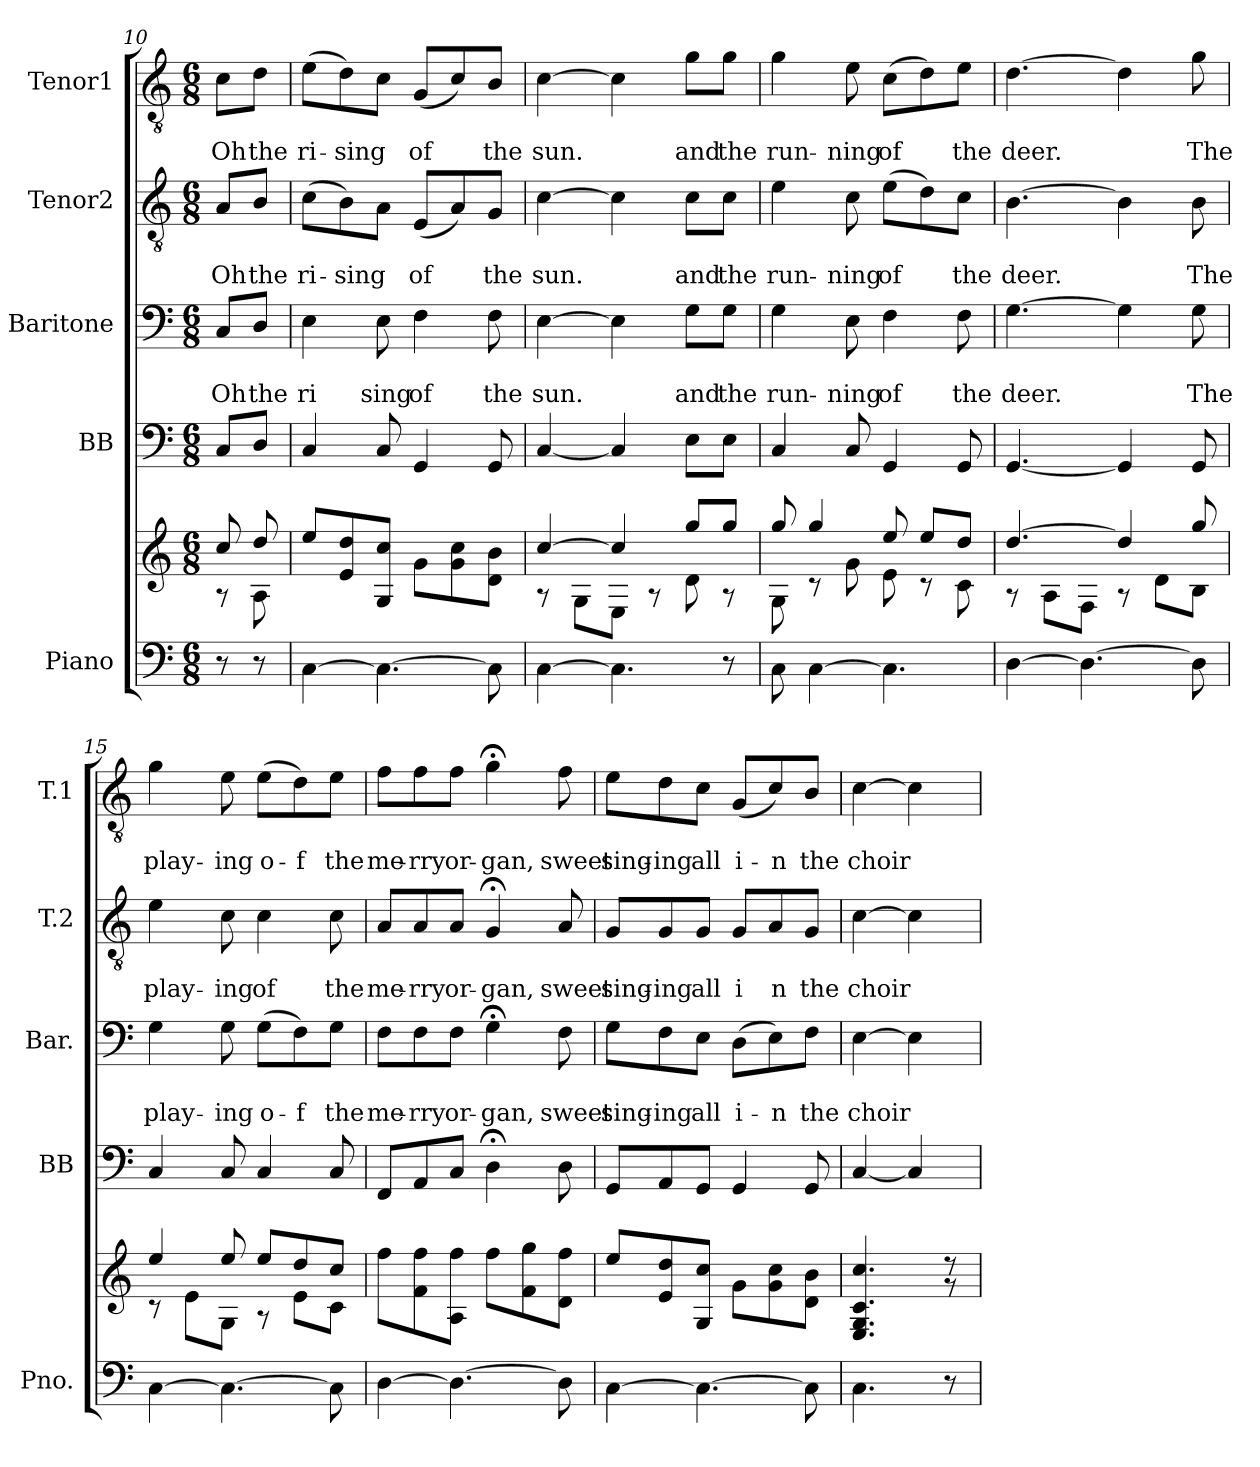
**kern	**kern	**kern	**kern	**text	**text	**kern	**text	**text	**kern	**text	**text
*part5	*part5	*part4	*part3	*part3	*part3	*part2	*part2	*part2	*part1	*part1	*part1
*staff6	*staff5	*staff4	*staff3	*staff3	*staff3	*staff2	*staff2	*staff2	*staff1	*staff1	*staff1
*I"Piano	*	*I"BB	*I"Baritone	*	*	*I"Tenor2	*	*	*I"Tenor1	*	*
*I'Pno.	*	*I'BB	*I'Bar.	*	*	*I'T.2	*	*	*I'T.1	*	*
*clefF4	*clefG2	*clefF4	*clefF4	*	*	*clefGv2	*	*	*clefGv2	*	*
*k[]	*k[]	*k[]	*k[]	*	*	*k[]	*	*	*k[]	*	*
*M6/8	*M6/8	*M6/8	*M6/8	*	*	*M6/8	*	*	*M6/8	*	*
=10	=10	=10	=10	=10	=10	=10	=10	=10	=10	=10	=10
*	*^	*	*	*	*	*	*	*	*	*	*
!	!	!	!	!	!	!LO:LY:b	!	!	!LO:LY:b	!	!	!LO:LY:b
8r	8cc/	8r	8C/L	8C/L	.	-Oh	8A/L	.	-Oh	8c\L	.	-Oh
!	!	!	!	!	!	!LO:LY:b	!	!	!LO:LY:b	!	!	!LO:LY:b
8r	8dd/	8A\	8D/J	8D/J	.	the	8B/J	.	the	8d\J	.	the
=11	=11	=11	=11	=11	=11	=11	=11	=11	=11	=11	=11	=11
!	!	!	!	!	!	!LO:LY:b	!	!	!LO:LY:b	!	!	!LO:LY:b
*	*v	*v	*	*	*	*	*	*	*	*	*	*
[4C\	8ee/L	4C/	4E\	.	ri	(8c\L	.	ri-	(8e\L	.	ri-
!	!	!	!	!	!	!	!	!LO:LY:b	!	!	!LO:LY:b
.	8e/ 8dd/	.	.	.	.	8B\)	.	-sing	8d\)	.	-sing
!	!	!	!	!	!LO:LY:b	!	!	!	!	!	!
4.C\_	8G/ 8cc/J	8C/	8E\	.	-sing	8A\J	.	.	8c\J	.	.
!	!	!	!	!	!LO:LY:b	!	!	!LO:LY:b	!	!	!LO:LY:b
.	8g\L	4GG/	4F\	.	of	(8E/L	.	of	(8G/L	.	of
.	8g\ 8cc\	.	.	.	.	8A/)	.	.	8c/)	.	.
!	!	!	!	!	!LO:LY:b	!	!	!LO:LY:b	!	!	!LO:LY:b
8C\]	8d\ 8b\J	8GG/	8F\	.	the	8G/J	.	the	8B/J	.	the
=12	=12	=12	=12	=12	=12	=12	=12	=12	=12	=12	=12
*	*^	*	*	*	*	*	*	*	*	*	*
!	!	!	!	!	!	!LO:LY:b	!	!	!LO:LY:b	!	!	!LO:LY:b
[4C\	[4cc/	8r	[4C/	[4E\	.	sun.	[4c\	.	sun.	[4c\	.	sun.
.	.	8G\L	.	.	.	.	.	.	.	.	.	.
4.C\]	4cc/]	8E\J	4C/]	4E\]	.	.	4c\]	.	.	4c\]	.	.
.	.	8r	.	.	.	.	.	.	.	.	.	.
!	!	!	!	!	!	!LO:LY:b	!	!	!LO:LY:b	!	!	!LO:LY:b
.	8gg/L	8d\	8E\L	8G\L	.	and	8c\L	.	and	8g\L	.	and
!	!	!	!	!	!	!LO:LY:b	!	!	!LO:LY:b	!	!	!LO:LY:b
8r	8gg/J	8r	8E\J	8G\J	.	the	8c\J	.	the	8g\J	.	the
=13	=13	=13	=13	=13	=13	=13	=13	=13	=13	=13	=13	=13
!	!	!	!	!	!	!LO:LY:b	!	!	!LO:LY:b	!	!	!LO:LY:b
8C\	8gg/	8G\	4C/	4G\	.	run-	4e\	.	run-	4g\	.	run-
[4C\	4gg/	8r	.	.	.	.	.	.	.	.	.	.
!	!	!	!	!	!	!LO:LY:b	!	!	!LO:LY:b	!	!	!LO:LY:b
.	.	8g\	8C/	8E\	.	-ning	8c\	.	-ning	8e\	.	-ning
!	!	!	!	!	!	!LO:LY:b	!	!	!LO:LY:b	!	!	!LO:LY:b
4.C\]	8ee/	8e\	4GG/	4F\	.	of	(8e\L	.	of	(8c\L	.	of
.	8ee/L	8r	.	.	.	.	8d\)	.	.	8d\)	.	.
!	!	!	!	!	!	!LO:LY:b	!	!	!LO:LY:b	!	!	!LO:LY:b
.	8dd/J	8c\	8GG/	8F\	.	the	8c\J	.	the	8e\J	.	the
=14	=14	=14	=14	=14	=14	=14	=14	=14	=14	=14	=14	=14
!	!	!	!	!	!	!LO:LY:b	!	!	!LO:LY:b	!	!	!LO:LY:b
[4D\	[4.dd/	8r	[4.GG/	[4.G\	.	deer.	[4.B\	.	deer.	[4.d\	.	deer.
.	.	8A\L	.	.	.	.	.	.	.	.	.	.
4.D\_	.	8F\J	.	.	.	.	.	.	.	.	.	.
.	4dd/]	8r	4GG/]	4G\]	.	.	4B\]	.	.	4d\]	.	.
.	.	8d\L	.	.	.	.	.	.	.	.	.	.
!	!	!	!	!	!	!LO:LY:b	!	!	!LO:LY:b	!	!	!LO:LY:b
8D\]	8gg/	8B\J	8GG/	8G\	.	The	8B\	.	The	8g\	.	The
=15	=15	=15	=15	=15	=15	=15	=15	=15	=15	=15	=15	=15
!	!	!	!	!	!	!LO:LY:b	!	!	!LO:LY:b	!	!	!LO:LY:b
[4C\	4ee/	8r	4C/	4G\	.	play-	4e\	.	play-	4g\	.	play-
.	.	8e\L	.	.	.	.	.	.	.	.	.	.
!	!	!	!	!	!	!LO:LY:b	!	!	!LO:LY:b	!	!	!LO:LY:b
4.C\_	8ee/	8G\J	8C/	8G\	.	-ing	8c\	.	-ing	8e\	.	-ing
!	!	!	!	!	!	!LO:LY:b	!	!	!LO:LY:b	!	!	!LO:LY:b
.	8ee/L	8r	4C/	(8G\L	.	o-	4c\	.	of	(8e\L	.	o-
!	!	!	!	!	!	!LO:LY:b	!	!	!	!	!	!LO:LY:b
.	8dd/	8e\L	.	8F\)	.	-f	.	.	.	8d\)	.	-f
!	!	!	!	!	!	!LO:LY:b	!	!	!LO:LY:b	!	!	!LO:LY:b
8C\]	8cc/J	8c\J	8C/	8G\J	.	the	8c\	.	the	8e\J	.	the
!!LO:PB:g=z
=16	=16	=16	=16	=16	=16	=16	=16	=16	=16	=16	=16	=16
!	!	!	!	!	!	!LO:LY:b	!	!	!LO:LY:b	!	!	!LO:LY:b
*	*v	*v	*	*	*	*	*	*	*	*	*	*
[4D\	8ff\L	8FF/L	8F\L	.	me-	8A/L	.	me-	8f\L	.	me-
!	!	!	!	!	!LO:LY:b	!	!	!LO:LY:b	!	!	!LO:LY:b
.	8f\ 8ff\	8AA/	8F\	.	-rry	8A/	.	-rry	8f\	.	-rry
!	!	!	!	!	!LO:LY:b	!	!	!LO:LY:b	!	!	!LO:LY:b
4.D\_	8A\ 8ff\J	8C/J	8F\J	.	or-	8A/J	.	or-	8f\J	.	or-
!	!	!	!	!	!LO:LY:b	!	!	!LO:LY:b	!	!	!LO:LY:b
.	8ff\L	4D;<\	4G;<\	.	-gan,	4G;</	.	-gan,	4g;<\	.	-gan,
.	8f\ 8gg\	.	.	.	.	.	.	.	.	.	.
!	!	!	!	!	!LO:LY:b	!	!	!LO:LY:b	!	!	!LO:LY:b
8D\]	8d\ 8ff\J	8D\	8F\	.	sweet	8A/	.	sweet	8f\	.	sweet
=17	=17	=17	=17	=17	=17	=17	=17	=17	=17	=17	=17
!	!	!	!	!	!LO:LY:b	!	!	!LO:LY:b	!	!	!LO:LY:b
[4C\	8ee/L	8GG/L	8G\L	.	sing-	8G/L	.	sing-	8e\L	.	sing-
!	!	!	!	!	!LO:LY:b	!	!	!LO:LY:b	!	!	!LO:LY:b
.	8e/ 8dd/	8AA/	8F\	.	-ing	8G/	.	-ing	8d\	.	-ing
!	!	!	!	!	!LO:LY:b	!	!	!LO:LY:b	!	!	!LO:LY:b
4.C\_	8G/ 8cc/J	8GG/J	8E\J	.	all	8G/J	.	all	8c\J	.	all
!	!	!	!	!	!LO:LY:b	!	!	!LO:LY:b	!	!	!LO:LY:b
.	8g\L	4GG/	(8D\L	.	i-	8G/L	.	i	(8G/L	.	i-
!	!	!	!	!	!LO:LY:b	!	!	!LO:LY:b	!	!	!LO:LY:b
.	8g\ 8cc\	.	8E\)	.	-n	8A/	.	-n	8c/)	.	-n
!	!	!	!	!	!LO:LY:b	!	!	!LO:LY:b	!	!	!LO:LY:b
8C\]	8d\ 8b\J	8GG/	8F\J	.	the	8G/J	.	the	8B/J	.	the
=18	=18	=18	=18	=18	=18	=18	=18	=18	=18	=18	=18
*	*^	*	*	*	*	*	*	*	*	*	*
!	!	!	!	!	!	!LO:LY:b	!	!	!LO:LY:b	!	!	!LO:LY:b
4.C\	4.E/ 4.G/ 4.c/ 4.cc/	4.ryy	[4C/	[4E\	.	choir	[4c\	.	choir	[4c\	.	choir
.	.	.	4C/]	4E\]	.	.	4c\]	.	.	4c\]	.	.
8r	8r	8r	.	.	.	.	.	.	.	.	.	.
*	*v	*v	*	*	*	*	*	*	*	*	*	*
=	=	=	=	=	=	=	=	=	=	=	=
*-	*-	*-	*-	*-	*-	*-	*-	*-	*-	*-	*-
